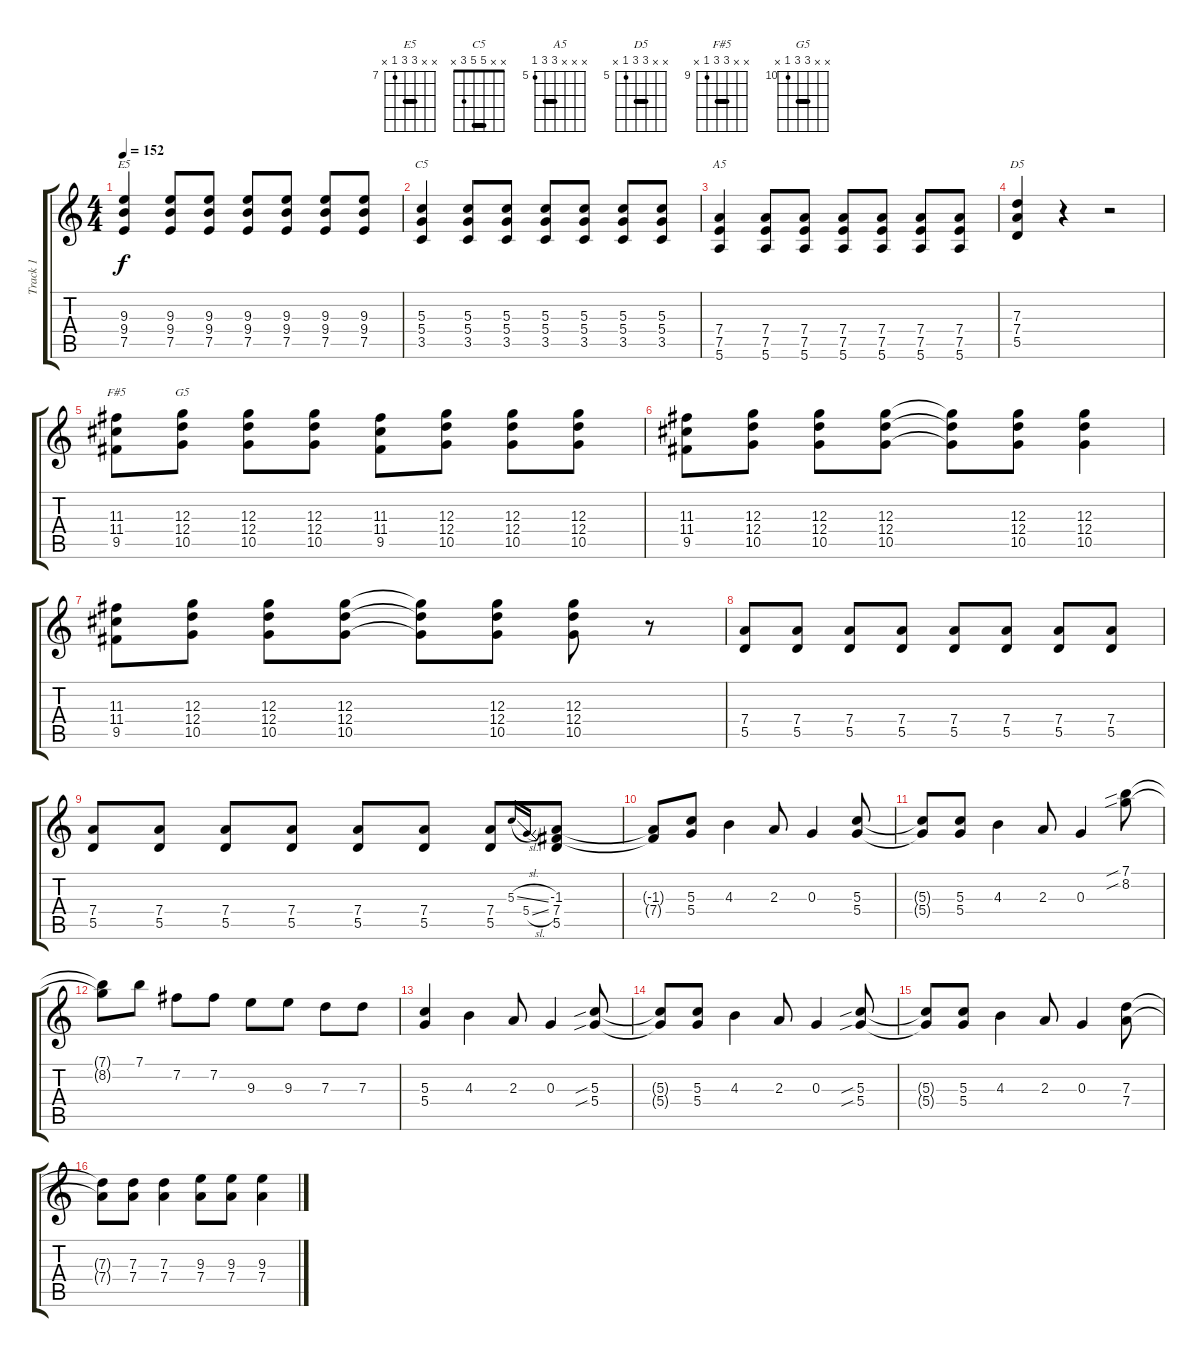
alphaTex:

\track ("Track 1" "Track 1") {instrument overdrivenguitar}
\staff {score tabs}
\tuning (E4 B3 G3 D3 A2 E2) {hide}
\chord ("E5" x x 9 9 7 x) {firstfret 7 barre 9}
\chord ("C5" x x 5 5 3 x) {barre 5}
\chord ("A5" x x x 7 7 5) {firstfret 5 barre 7}
\chord ("D5" x x 7 7 5 x) {firstfret 5 barre 7}
\chord ("F#5" x x 11 11 9 x) {firstfret 9 barre 11}
\chord ("G5" x x 12 12 10 x) {firstfret 10 barre 12}
\ts (4 4)
\tempo 152
\clef g2
\ks c
(9.3 9.4 7.5).4{ch "E5" dy f} (9.3 9.4 7.5).8 (9.3 9.4 7.5).8 (9.3 9.4 7.5).8 (9.3 9.4 7.5).8 (9.3 9.4 7.5).8 (9.3 9.4 7.5).8 |
(5.3 5.4 3.5).4{ch "C5"} (5.3 5.4 3.5).8 (5.3 5.4 3.5).8 (5.3 5.4 3.5).8 (5.3 5.4 3.5).8 (5.3 5.4 3.5).8 (5.3 5.4 3.5).8 |
(7.4 7.5 5.6).4{ch "A5"} (7.4 7.5 5.6).8 (7.4 7.5 5.6).8 (7.4 7.5 5.6).8 (7.4 7.5 5.6).8 (7.4 7.5 5.6).8 (7.4 7.5 5.6).8 |
(7.3 7.4 5.5).4{ch "D5"} r.4 r.2 |
(11.3 11.4 9.5).8{ch "F#5"} (12.3 12.4 10.5).8{ch "G5"} (12.3 12.4 10.5).8 (12.3 12.4 10.5).8 (11.3 11.4 9.5).8 (12.3 12.4 10.5).8 (12.3 12.4 10.5).8 (12.3 12.4 10.5).8 |
(11.3 11.4 9.5).8 (12.3 12.4 10.5).8 (12.3 12.4 10.5).8 (12.3 12.4 10.5).8 (12.3{t} 12.4{t} 10.5{t}).8 (12.3 12.4 10.5).8 (12.3 12.4 10.5).4 |
(11.3 11.4 9.5).8 (12.3 12.4 10.5).8 (12.3 12.4 10.5).8 (12.3 12.4 10.5).8 (12.3{t} 12.4{t} 10.5{t}).8 (12.3 12.4 10.5).8 (12.3 12.4 10.5).8 r.8 |
(7.4 5.5).8 (7.4 5.5).8 (7.4 5.5).8 (7.4 5.5).8 (7.4 5.5).8 (7.4 5.5).8 (7.4 5.5).8 (7.4 5.5).8 |
(7.4 5.5).8 (7.4 5.5).8 (7.4 5.5).8 (7.4 5.5).8 (7.4 5.5).8 (7.4 5.5).8 (7.4 5.5).8 5.3{sl}.16{gr onbeat} 5.4{sl}.16{gr onbeat} (-1.3 7.4 5.5).8 |
(-1.3{t} 7.4{t}).8 (5.3 5.4).8 4.3.4 2.3.8 0.3.4 (5.3 5.4).8 |
(5.3{t} 5.4{t}).8 (5.3 5.4).8 4.3.4 2.3.8 0.3.4 (7.1{sib} 8.2{sib}).8 |
(7.1{t} 8.2{t}).8 7.1.8 7.2.8 7.2.8 9.3.8 9.3.8 7.3.8 7.3.8 |
(5.3 5.4).4 4.3.4 2.3.8 0.3.4 (5.3{sib} 5.4{sib}).8 |
(5.3{t} 5.4{t}).8 (5.3 5.4).8 4.3.4 2.3.8 0.3.4 (5.3{sib} 5.4{sib}).8 |
(5.3{t} 5.4{t}).8 (5.3 5.4).8 4.3.4 2.3.8 0.3.4 (7.3 7.4).8 |
(7.3{t} 7.4{t}).8 (7.3 7.4).8 (7.3 7.4).4 (9.3 7.4).8 (9.3 7.4).8 (9.3 7.4).4
